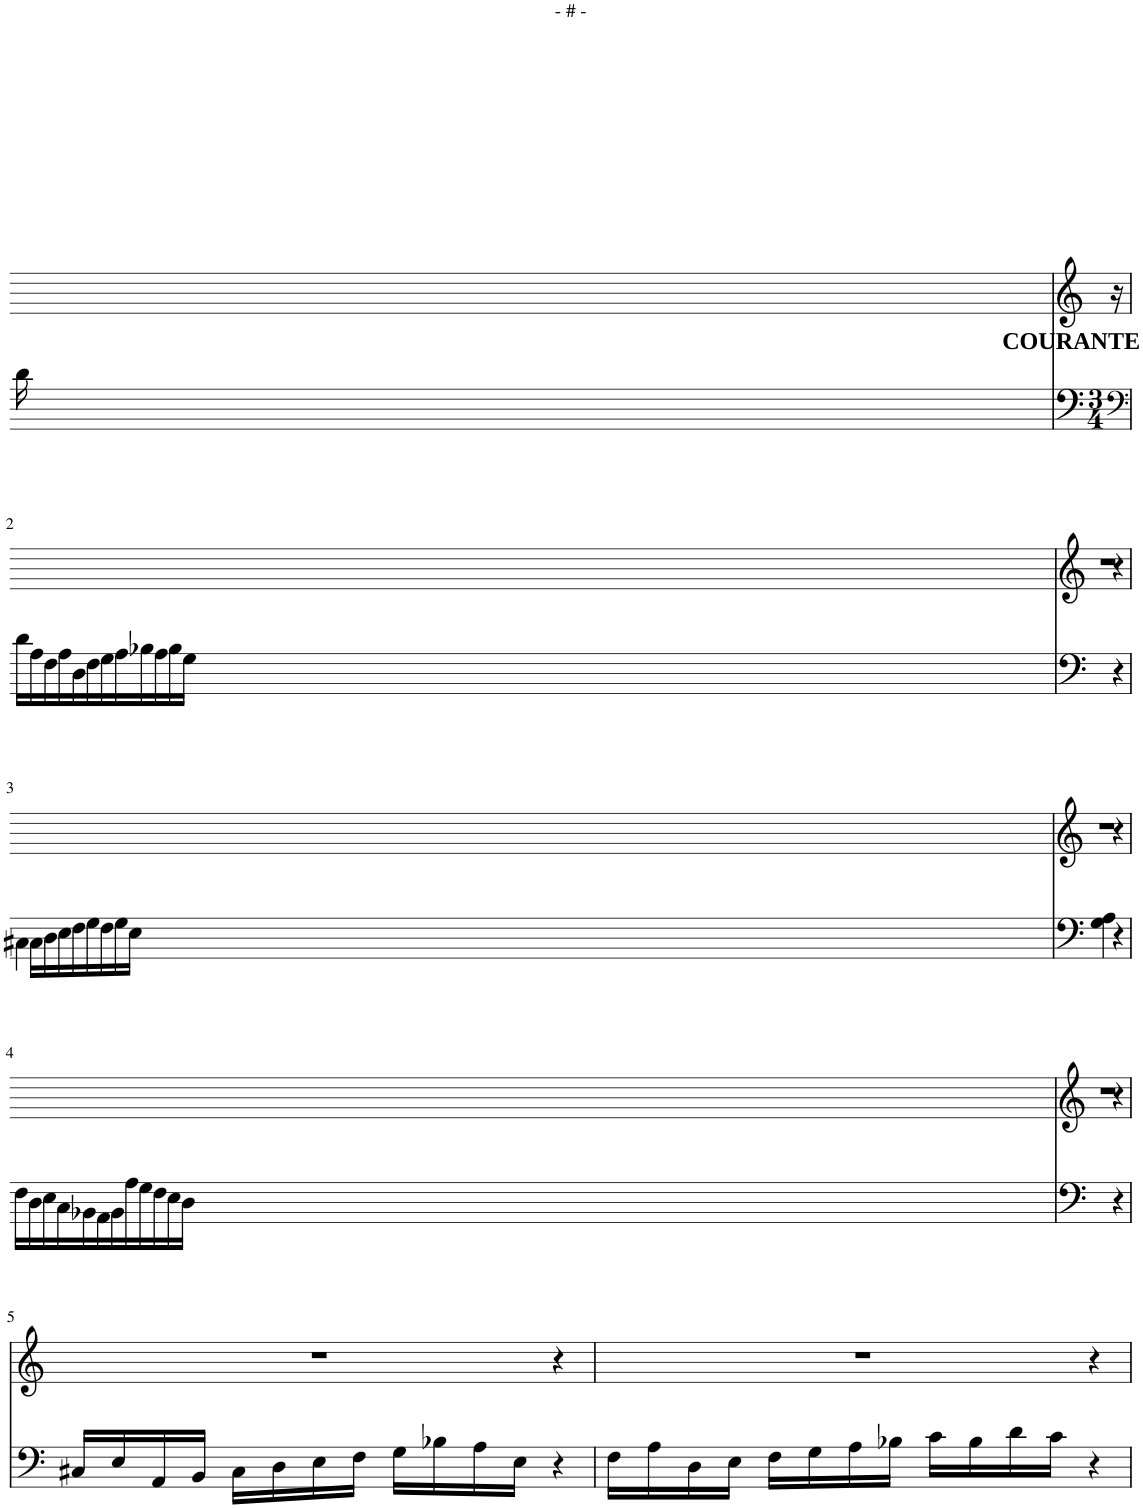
**kern	**kern
*part2	*part1
*staff2	*staff1
*I"Violoncello	*I"Violoncello
*I'Vc	*I'Vc
*clefF4	*clefG2
*k[]	*k[]
*M3/4	*
=1	=1
*^	*
!LO:TX:a:B:t=COURANTE	!	!
16ryy	16d\	16r
!!LO:LB:g=z
=2	=2	=2
2.ryy	16d\LL	1r
.	16A\	.
.	16F\	.
.	16A\	.
.	16D\	.
.	16F\	.
.	16G\	.
.	16A\	.
.	16B-X\	.
.	16A\	.
.	16B-\	.
.	16G\JJ	.
4r	4ryy	.
4ryy	4ryy	4r
!!LO:LB:g=z
=3	=3	=3
4G\ 4A\	4C#X\	1r
4ryy	16C#\LL	.
.	16D\	.
.	16E\	.
.	16F\	.
4ryy	16G\	.
.	16F\	.
.	16G\	.
.	16E\JJ	.
4r	4ryy	.
4ryy	4ryy	4r
!!LO:LB:g=z
=4	=4	=4
2.ryy	16F\LL	1r
.	16D\	.
.	16E\	.
.	16C\	.
.	16BB-X\	.
.	16AA\	.
.	16BB-\	.
.	16A\	.
.	16G\	.
.	16F\	.
.	16E\	.
.	16D\JJ	.
4r	4ryy	.
4ryy	4ryy	4r
*v	*v	*
!!LO:LB:g=z
=5	=5
16C#X/LL	1r
16E/	.
16AA/	.
16BB/JJ	.
16C#\LL	.
16D\	.
16E\	.
16F\JJ	.
16G\LL	.
16B-X\	.
16A\	.
16E\JJ	.
4r	.
4ryy	4r
=6	=6
16F\LL	1r
16A\	.
16D\	.
16E\JJ	.
16F\LL	.
16G\	.
16A\	.
16B-X\JJ	.
16c\LL	.
16B-\	.
16d\	.
16c\JJ	.
4r	.
4ryy	4r
=	=
*-	*-
